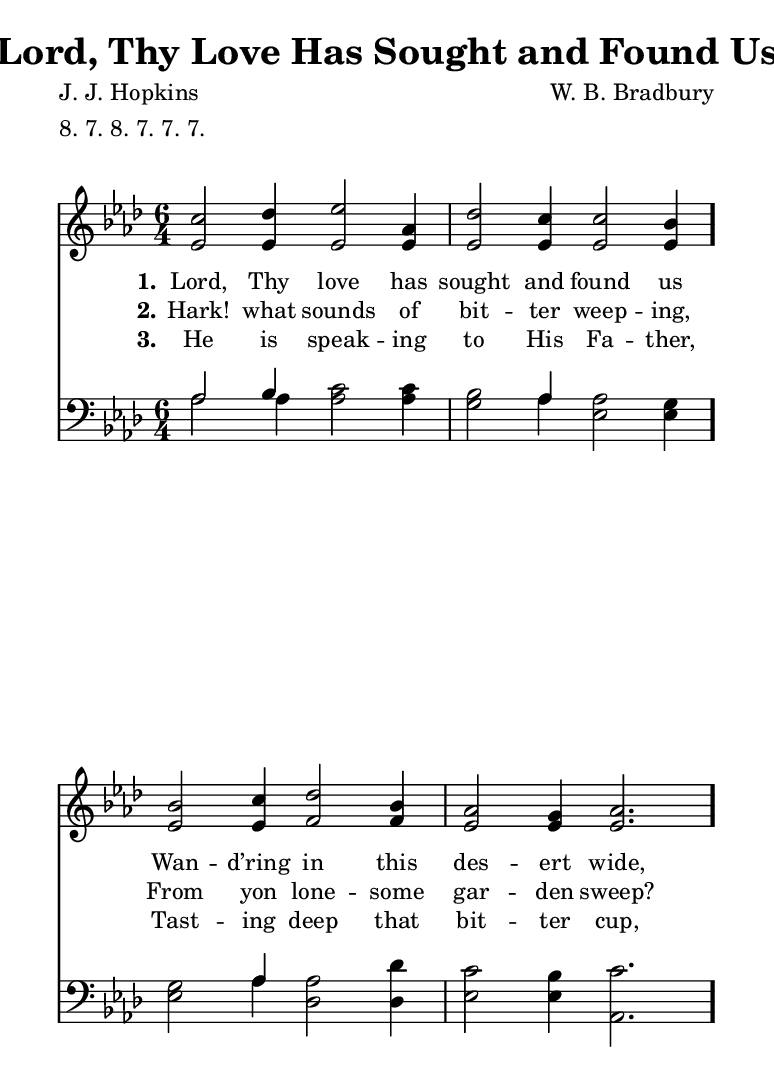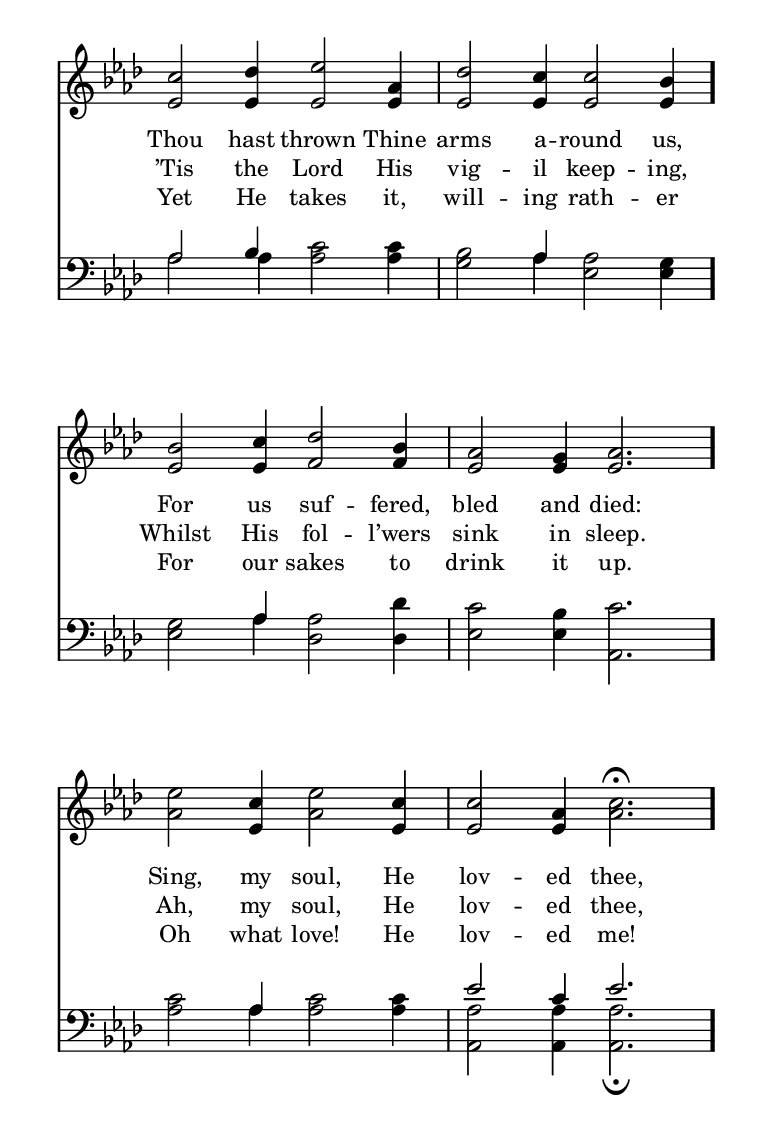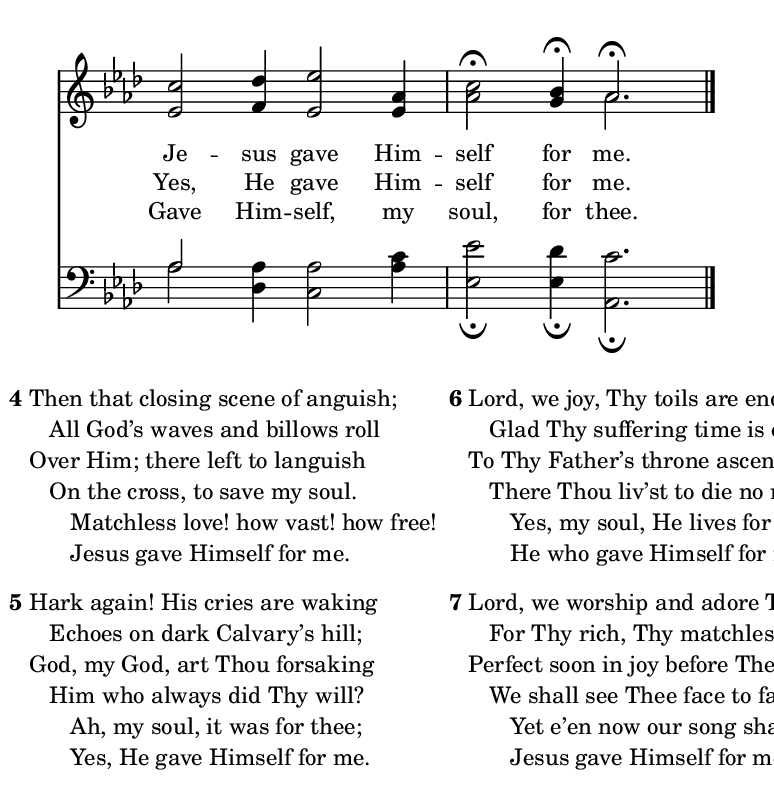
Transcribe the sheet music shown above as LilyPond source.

\include "common/global.ily"
\paper {
  \include "common/paper.ily"
}

\header{
  hymnnumber = "237"
  title = "Lord, Thy Love Has Sought and Found Us"
  tunename = "Even Me"
  meter = "8. 7. 8. 7. 7. 7."
  poet = "J. J. Hopkins"
  composer = "W. B. Bradbury"
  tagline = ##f
}

ta = { \tempo 4=130 }
tb = { \tempo 4=65 }

global = {
  \include "common/overrides.ily"
  \override Staff.TimeSignature.style = #'numbered
  \time 6/4
  \override Score.MetronomeMark.transparent = ##t % hide all fermata changes too
  \ta
  \key aes \major
  \autoBeamOff
}

patternA = { \ta c2 c4 }
patternB = { \ta c2 c4 c2 c4 | c2 c4 c2. }
patternC = { \ta c2 c4 c2 c4 | c2 c4 \tb c2.\fermata }
patternD = { \ta c2 c4 c2 c4 | \tb c2\fermata c4\fermata c2.\fermata }
patternE = {     c2 c4 c2 c4 | c2 c4     c2._\fermata }
patternF = {     c2 c4 c2 c4 |     c2_\fermata c4_\fermata c2._\fermata }

notesSoprano = {
\global
\relative c'' {

  \changePitch \patternA { c des ees aes, | des c c bes }
  \changePitch \patternB { bes c des bes | aes g aes }
  \changePitch \patternA { c des ees aes, | des c c bes }
  \changePitch \patternB { bes c des bes | aes g aes }

  \changePitch \patternC { ees' c ees c | c aes c }
  \changePitch \patternD { c des ees aes, | c bes aes }

  \bar "|."

}
}

notesAlto = {
\global
\relative e' {

  \changePitch \patternA { ees ees ees ees | ees ees ees ees }
  \changePitch \patternB { ees ees f f | ees ees ees }
  \changePitch \patternA { ees ees ees ees | ees ees ees ees }
  \changePitch \patternB { ees ees f f | ees ees ees }

  \changePitch \patternB { aes ees aes ees | ees ees aes }
  \changePitch \patternB { ees f ees ees | aes g aes }

}
}

notesTenor = {
\global
\relative a {

  \changePitch \patternA { aes bes c c | bes aes aes g }
  \changePitch \patternB { g aes aes des | c bes c }
  \changePitch \patternA { aes bes c c | bes aes aes g }
  \changePitch \patternB { g aes aes des | c bes c }

  \changePitch \patternB { c aes c c | ees c ees }
  \changePitch \patternB { aes, aes aes c | ees des c }

}
}

notesBass = {
\global
\relative f {

  \changePitch \patternA { aes aes aes aes | g aes ees ees }
  \changePitch \patternB { ees aes des, des | ees ees aes, }
  \changePitch \patternA { aes' aes aes aes | g aes ees ees }
  \changePitch \patternB { ees aes des, des | ees ees aes, }

  \changePitch \patternE { aes' aes aes aes | < aes aes, > < aes aes, > < aes aes, > }
  \changePitch \patternF { aes des, c aes' | ees ees aes, }

}
}

% original has "refrain" but the term "refrain" is a bit strained, especially
% when verses 4-7 are not formatted in the original with refrains

wordsA = \lyricmode {
\set stanza = "1."

Lord, Thy love has sought and found us \bar "."
Wan -- d’ring in this des -- ert wide, \bar "."
Thou hast thrown Thine arms a -- round us, \bar "."
For us suf -- fered, bled and died: \bar "."
Sing, my soul, He lov -- ed thee, \bar "."
Je -- sus gave Him -- self for me. \bar "."

}

wordsB = \lyricmode {
\set stanza = "2."

Hark! what sounds of bit -- ter weep -- ing,
From yon lone -- some gar -- den sweep?
’Tis the Lord His vig -- il keep -- ing,
Whilst His fol -- l’wers sink in sleep.
Ah, my soul, He lov -- ed thee,
Yes, He gave Him -- self for me.

}

wordsC = \lyricmode {
\set stanza = "3."

He is speak -- ing to His Fa -- ther,
Tast -- ing deep that bit -- ter cup,
Yet He takes it, will  -- ing rath -- er
For our sakes to drink it up.
Oh what love! He lov -- ed me!
Gave Him -- self, my soul, for thee.

}

wordsD = \markuplist {

\line { Then that closing scene of anguish; }
\line { { \hspace #2 } All God’s waves and billows roll }
\line { Over Him; there left to languish }
\line { { \hspace #2 } On the cross, to save my soul. }
\line { { \hspace #4 } Matchless love! how vast! how free! }
\line { { \hspace #4 } Jesus gave Himself for me. }

}

wordsE = \markuplist {

\line { Hark again! His cries are waking }
\line { { \hspace #2 } Echoes on dark Calvary’s hill; }
\line { God, my God, art Thou forsaking }
\line { { \hspace #2 } Him who always did Thy will? }
\line { { \hspace #4 } Ah, my soul, it was for thee; }
\line { { \hspace #4 } Yes, He gave Himself for me. }

}

wordsF = \markuplist {

\line { Lord, we joy, Thy toils are ended, }
\line { { \hspace #2 } Glad Thy suffering time is o’er; }
\line { To Thy Father’s throne ascended, }
\line { { \hspace #2 } There Thou liv’st to die no more. }
\line { { \hspace #4 } Yes, my soul, He lives for thee, }
\line { { \hspace #4 } He who gave Himself for me. }

}

wordsG = \markuplist {

\line { Lord, we worship and adore Thee }
\line { { \hspace #2 } For Thy rich, Thy matchless grace, }
\line { Perfect soon in joy before Thee, }
\line { { \hspace #2 } We shall see Thee face to face. }
\line { { \hspace #4 } Yet e’en now our song shall be, }
\line { { \hspace #4 } Jesus gave Himself for me. }

}

\score {
  \context ChoirStaff <<
    \context Staff = upper <<
      \set Staff.autoBeaming = ##f
      \set ChoirStaff.systemStartDelimiter = #'SystemStartBar
      \set ChoirStaff.printPartCombineTexts = ##f
      \partcombine #'(2 . 11) \notesSoprano \notesAlto
      \context NullVoice = sopranos { \voiceOne << \notesSoprano >> }
      \context Lyrics = one   \lyricsto sopranos \wordsA
      \context Lyrics = two   \lyricsto sopranos \wordsB
      \context Lyrics = three \lyricsto sopranos \wordsC
    >>
    \context Staff = men <<
      \set Staff.autoBeaming = ##f
      \clef bass
      \set ChoirStaff.printPartCombineTexts = ##f
      \partcombine #'(2 . 11) \notesTenor \notesBass
    >>
  >>
  \layout {
    \include "common/layout.ily"
  }
  #(cond ((ly:get-option 'eog-midi-permitted) #{ \midi{
    \include "common/midi.ily"
  } #}))
}

\noPageBreak

\markup { \vcenter \column {
  \vspace #1
  \fill-line {
    \null
    \column {
    \line{ \bold 4 \column { \wordsD } } \combine \null \vspace #0.4
    \line{ \bold 5 \column { \wordsE } }
    }
    \null
    \column {
    \line{ \bold 6 \column { \wordsF } } \combine \null \vspace #0.4
    \line{ \bold 7 \column { \wordsG } }
    }
    \null
  }
  \vspace #1
} }

\version "2.19.49"  % necessary for upgrading to future LilyPond versions.

% vi:set et ts=2 sw=2 ai nocindent syntax=lilypond:
